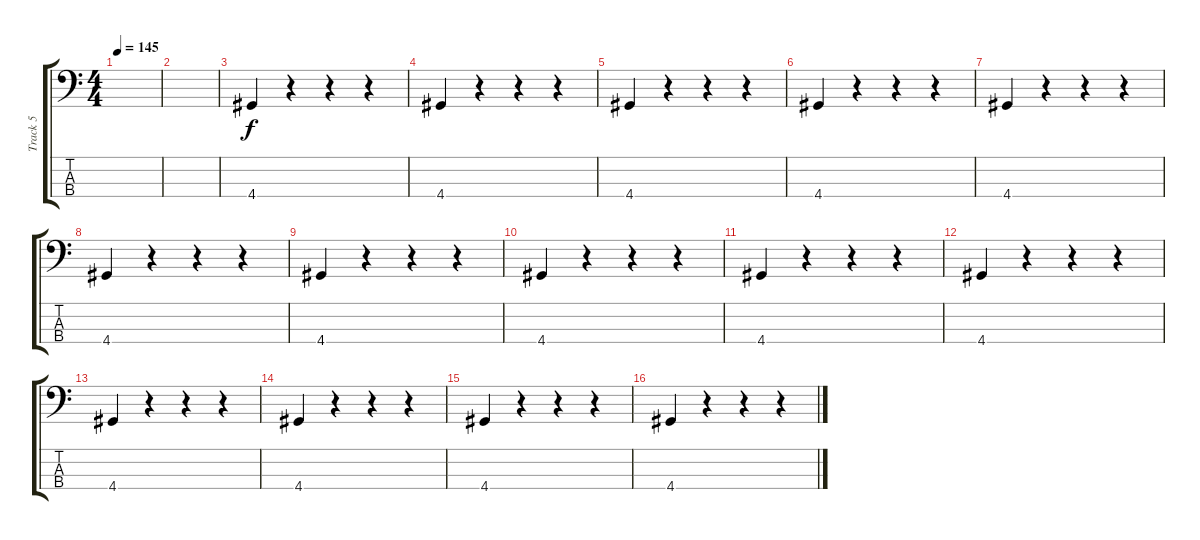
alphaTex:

\track ("Track 5" "Track 5") {instrument synthbass1}
\staff {score tabs}
\tuning (G2 D2 A1 E1) {hide}
\ts (4 4)
\tempo 145
\clef f4
\ks c
|
|
4.4.4 r.4 r.4 r.4 |
4.4.4 r.4 r.4 r.4 |
4.4.4 r.4 r.4 r.4 |
4.4.4 r.4 r.4 r.4 |
4.4.4 r.4 r.4 r.4 |
4.4.4 r.4 r.4 r.4 |
4.4.4 r.4 r.4 r.4 |
4.4.4 r.4 r.4 r.4 |
4.4.4 r.4 r.4 r.4 |
4.4.4 r.4 r.4 r.4 |
4.4.4 r.4 r.4 r.4 |
4.4.4 r.4 r.4 r.4 |
4.4.4 r.4 r.4 r.4 |
4.4.4 r.4 r.4 r.4
